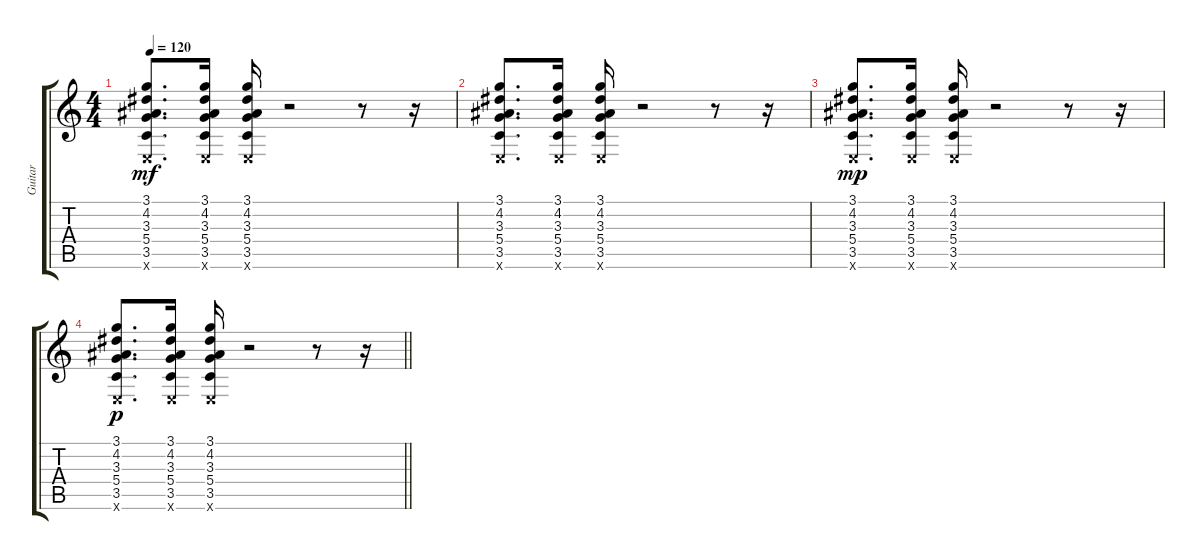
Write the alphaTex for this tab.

\track ("Guitar" "Guitar") {instrument electricguitarclean}
\staff {score tabs}
\tuning (E4 B3 G3 D3 A2 E2) {hide}
\ts (4 4)
\tempo 120
\clef g2
\ks c
(3.1 4.2 3.3 5.4 3.5 0.6{x}).8{d dy mf} (3.1 4.2 3.3 5.4 3.5 0.6{x}).16 (3.1 4.2 3.3 5.4 3.5 0.6{x}).16 r.2 r.8 r.16 |
(3.1 4.2 3.3 5.4 3.5 0.6{x}).8{d} (3.1 4.2 3.3 5.4 3.5 0.6{x}).16 (3.1 4.2 3.3 5.4 3.5 0.6{x}).16 r.2 r.8 r.16 |
(3.1 4.2 3.3 5.4 3.5 0.6{x}).8{d dy mp} (3.1 4.2 3.3 5.4 3.5 0.6{x}).16 (3.1 4.2 3.3 5.4 3.5 0.6{x}).16 r.2 r.8 r.16 |
\barLineRight lightlight
(3.1 4.2 3.3 5.4 3.5 0.6{x}).8{d dy p} (3.1 4.2 3.3 5.4 3.5 0.6{x}).16 (3.1 4.2 3.3 5.4 3.5 0.6{x}).16 r.2 r.8 r.16
